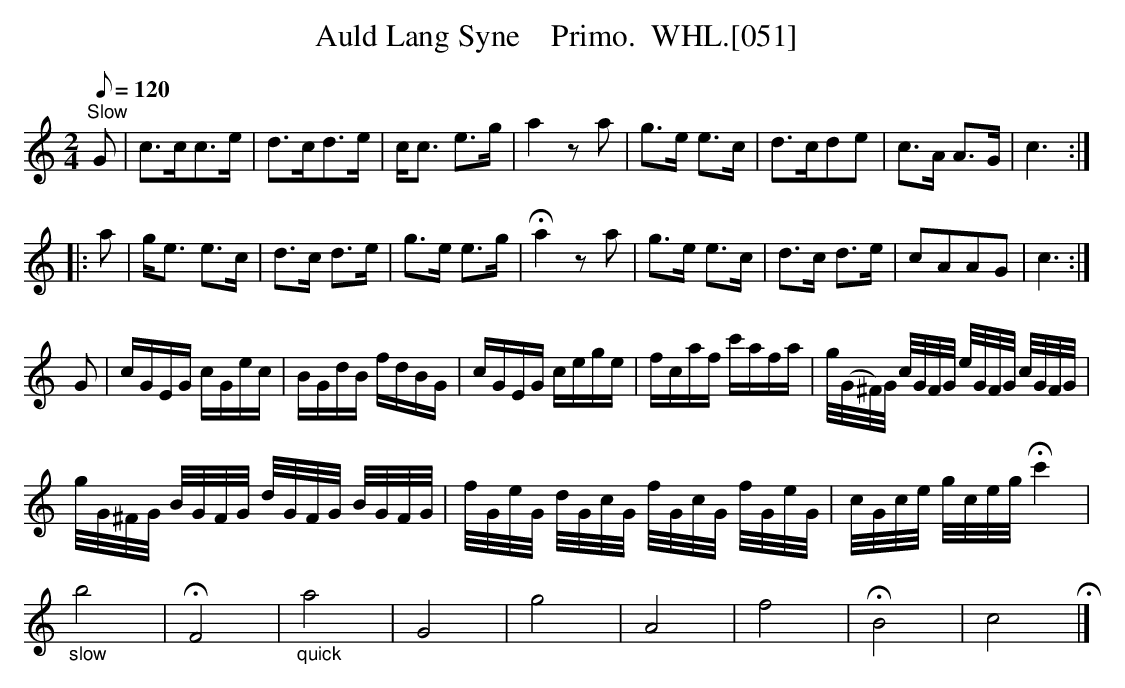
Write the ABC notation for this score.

X:1
T:Auld Lang Syne    Primo.  WHL.[051]
M:2/4
Q:1/8=120
L:1/8
K:C
"^Slow"G|c>cc>e|d>cd>e|c<c e>g|a2za|g>e e>c|d>cde|c>A A>G|c3 :|
|: a|g<e e>c |d>c d>e|g>e e>g|!fermata!a2za|g>e e>c|d>c d>e|cAAG|c3 :|
L:1/16
G2|cGEG cGec|BGdB fdBG|cGEG cege|fcaf c'afa|[L:1/32]g(G^F)G cGFG eGFG cGFG|
gG^FG BGFG dGFG BGFG|fGeG dGcG fGcG fGeG|cGce gceg !fermata!c'8|
L:1/4
"_slow"b2|!fermata!F2|"_quick"a2|G2|g2|A2|f2|!fermata!B2|c2 !fermata!|]
